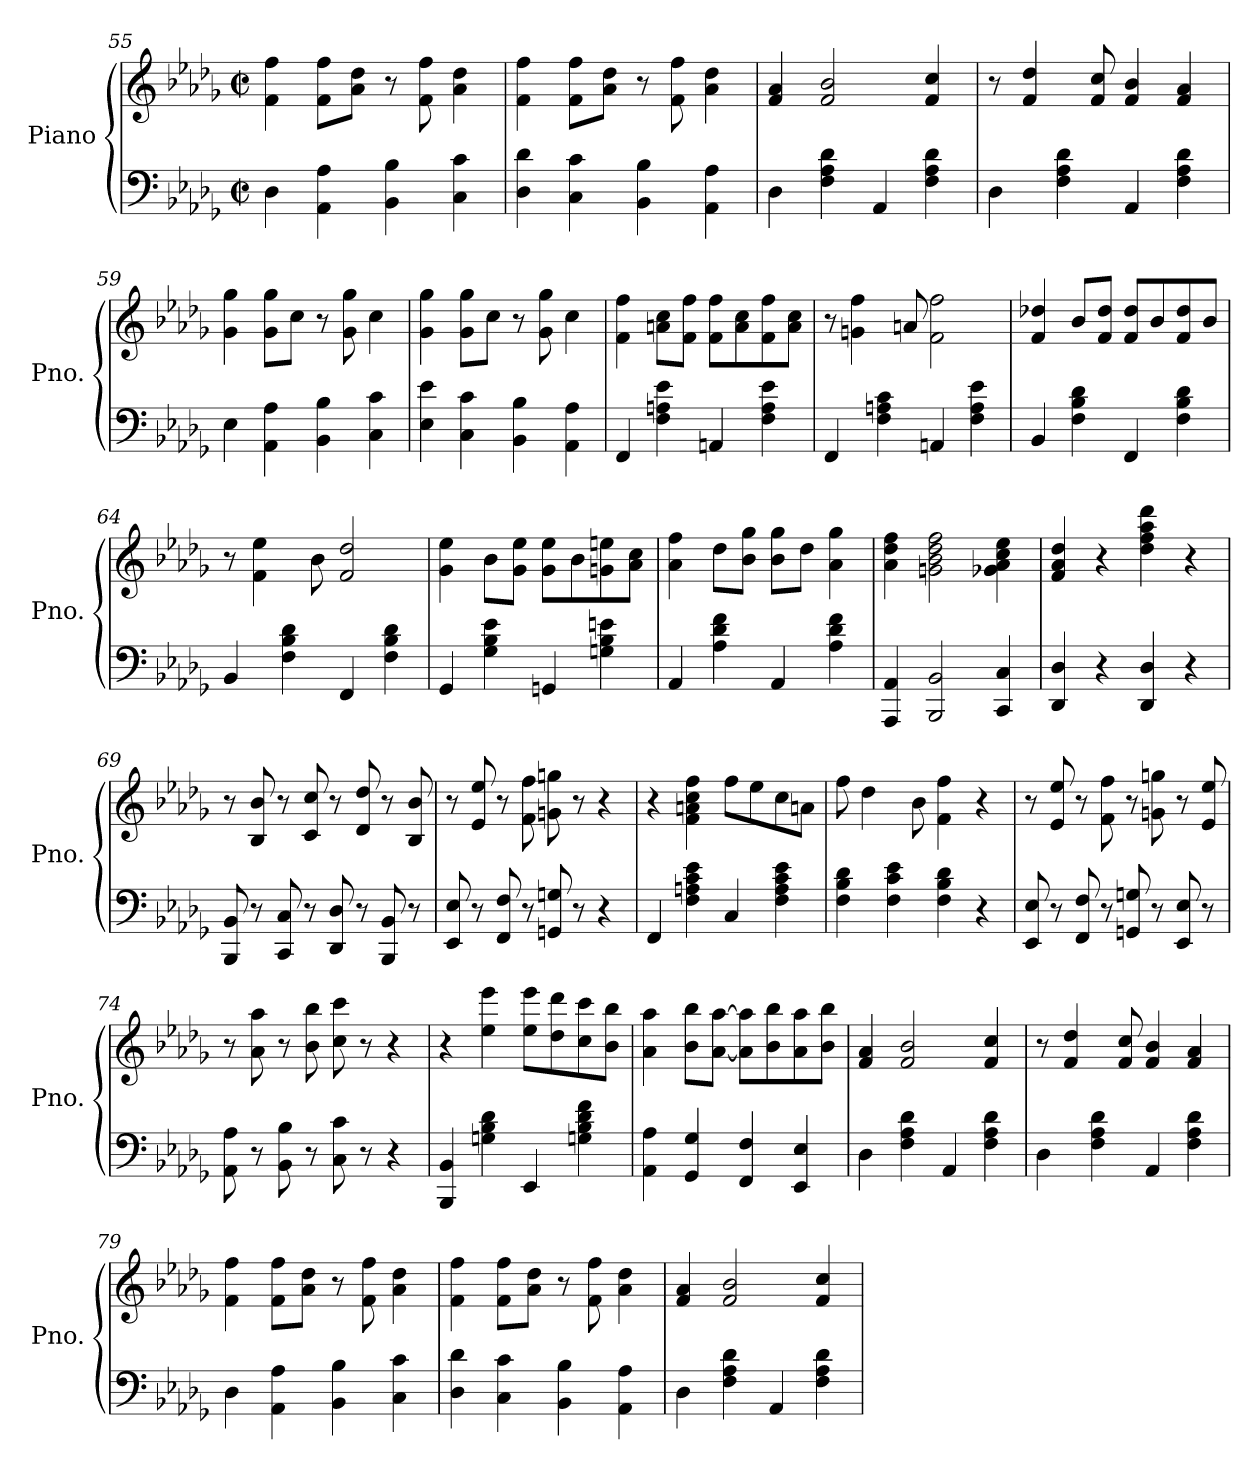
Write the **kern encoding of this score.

**kern	**kern
*part1	*part1
*staff2	*staff1
*I"Piano	*
*I'Pno.	*
*clefF4	*clefG2
*k[b-e-a-d-g-]	*k[b-e-a-d-g-]
*M4/4	*M4/4
*met(c|)	*met(c|)
=55	=55
4D-\	4f\ 4ff\
4AA-\ 4A-\	8f\ 8ff\L
.	8a-\ 8dd-\J
4BB-\ 4B-\	8r
.	8f\ 8ff\
4C\ 4c\	4a-\ 4dd-\
!!LO:LB:g=z
=56	=56
4D-\ 4d-\	4f\ 4ff\
4C\ 4c\	8f\ 8ff\L
.	8a-\ 8dd-\J
4BB-\ 4B-\	8r
.	8f\ 8ff\
4AA-\ 4A-\	4a-\ 4dd-\
=57	=57
4D-\	4f/ 4a-/
4F\ 4A-\ 4d-\	2f/ 2b-/
4AA-/	.
4F\ 4A-\ 4d-\	4f/ 4cc/
=58	=58
4D-\	8r
.	4f/ 4dd-/
4F\ 4A-\ 4d-\	.
.	8f/ 8cc/
4AA-/	4f/ 4b-/
4F\ 4A-\ 4d-\	4f/ 4a-/
=59	=59
4E-\	4g-\ 4gg-\
4AA-\ 4A-\	8g-\ 8gg-\L
.	8cc\J
4BB-\ 4B-\	8r
.	8g-\ 8gg-\
4C\ 4c\	4cc\
=60	=60
4E-\ 4e-\	4g-\ 4gg-\
4C\ 4c\	8g-\ 8gg-\L
.	8cc\J
4BB-\ 4B-\	8r
.	8g-\ 8gg-\
4AA-\ 4A-\	4cc\
=61	=61
4FF/	4f\ 4ff\
4F\ 4An\ 4e-\	8an\ 8cc\L
.	8f\ 8ff\J
4AAn/	8f\ 8ff\L
.	8a\ 8cc\
4F\ 4A\ 4e-\	8f\ 8ff\
.	8a\ 8cc\J
!!LO:LB:g=z
=62	=62
4FF/	8r
.	4gn\ 4ff\
4F\ 4An\ 4c\	.
.	8an/
4AAn/	2f\ 2ff\
4F\ 4A\ 4e-\	.
=63	=63
4BB-/	4f/ 4dd-X/
4F\ 4B-\ 4d-\	8b-/L
.	8f/ 8dd-/J
4FF/	8f/ 8dd-/L
.	8b-/
4F\ 4B-\ 4d-\	8f/ 8dd-/
.	8b-/J
=64	=64
4BB-/	8r
.	4f\ 4ee-\
4F\ 4B-\ 4d-\	.
.	8b-\
4FF/	2f/ 2dd-/
4F\ 4B-\ 4d-\	.
=65	=65
4GG-/	4g-\ 4ee-\
4G-\ 4B-\ 4e-\	8b-\L
.	8g-\ 8ee-\J
4GGn/	8g-\ 8ee-\L
.	8b-\
4Gn\ 4B-\ 4en\	8gn\ 8een\
.	8a-\ 8cc\J
=66	=66
4AA-/	4a-\ 4ff\
4A-\ 4d-\ 4f\	8dd-\L
.	8b-\ 8gg-\J
4AA-/	8b-\ 8gg-\L
.	8dd-\J
4A-\ 4d-\ 4f\	4a-\ 4gg-\
=67	=67
4AAA-/ 4AA-/	4a-\ 4dd-\ 4ff\
2BBB-/ 2BB-/	2gn\ 2b-\ 2dd-\ 2ff\
4CC/ 4C/	4g-X\ 4a-\ 4cc\ 4ee-\
!!LO:LB:g=z
=68	=68
4DD-/ 4D-/	4f/ 4a-/ 4dd-/
4r	4r
4DD-/ 4D-/	4dd-\ 4ff\ 4aa-\ 4ddd-\
4r	4r
=69	=69
8BBB-/ 8BB-/	8r
8r	8B-/ 8b-/
8CC/ 8C/	8r
8r	8c/ 8cc/
8DD-/ 8D-/	8r
8r	8d-/ 8dd-/
8BBB-/ 8BB-/	8r
8r	8B-/ 8b-/
=70	=70
8EE-/ 8E-/	8r
8r	8e-/ 8ee-/
8FF/ 8F/	8r
8r	8f\ 8ff\
8GGn/ 8Gn/	8gn\ 8ggn\
8r	8r
4r	4r
=71	=71
4FF/	4r
4F\ 4An\ 4c\ 4e-\	4f\ 4an\ 4cc\ 4ff\
4C/	8ff\L
.	8ee-\
4F\ 4A\ 4c\ 4e-\	8cc\
.	8an\J
=72	=72
4F\ 4B-\ 4d-\	8ff\
.	4dd-\
4F\ 4c\ 4e-\	.
.	8b-\
4F\ 4B-\ 4d-\	4f\ 4ff\
4r	4r
!!LO:LB:g=z
=73	=73
8EE-/ 8E-/	8r
8r	8e-/ 8ee-/
8FF/ 8F/	8r
8r	8f\ 8ff\
8GGn/ 8Gn/	8r
8r	8gn\ 8ggn\
8EE-/ 8E-/	8r
8r	8e-/ 8ee-/
=74	=74
8AA-\ 8A-\	8r
8r	8a-\ 8aa-\
8BB-\ 8B-\	8r
8r	8b-\ 8bb-\
8C\ 8c\	8cc\ 8ccc\
8r	8r
4r	4r
=75	=75
4BBB-/ 4BB-/	4r
4Gn\ 4B-\ 4d-\	4ee-\ 4eee-\
4EE-/	8ee-\ 8eee-\L
.	8dd-\ 8ddd-\
4Gn\ 4B-\ 4d-\ 4f\	8cc\ 8ccc\
.	8b-\ 8bb-\J
=76	=76
4AA-\ 4A-\	4a-\ 4aa-\
4GG-/ 4G-/	8b-\ 8bb-\L
.	[8a-\ [8aa-\J
4FF/ 4F/	8a-\] 8aa-\]L
.	8b-\ 8bb-\
4EE-/ 4E-/	8a-\ 8aa-\
.	8b-\ 8bb-\J
!!LO:LB:g=z
=77	=77
4D-\	4f/ 4a-/
4F\ 4A-\ 4d-\	2f/ 2b-/
4AA-/	.
4F\ 4A-\ 4d-\	4f/ 4cc/
=78	=78
4D-\	8r
.	4f/ 4dd-/
4F\ 4A-\ 4d-\	.
.	8f/ 8cc/
4AA-/	4f/ 4b-/
4F\ 4A-\ 4d-\	4f/ 4a-/
=79	=79
4D-\	4f\ 4ff\
4AA-\ 4A-\	8f\ 8ff\L
.	8a-\ 8dd-\J
4BB-\ 4B-\	8r
.	8f\ 8ff\
4C\ 4c\	4a-\ 4dd-\
=80	=80
4D-\ 4d-\	4f\ 4ff\
4C\ 4c\	8f\ 8ff\L
.	8a-\ 8dd-\J
4BB-\ 4B-\	8r
.	8f\ 8ff\
4AA-\ 4A-\	4a-\ 4dd-\
=81	=81
4D-\	4f/ 4a-/
4F\ 4A-\ 4d-\	2f/ 2b-/
4AA-/	.
4F\ 4A-\ 4d-\	4f/ 4cc/
=	=
*-	*-
